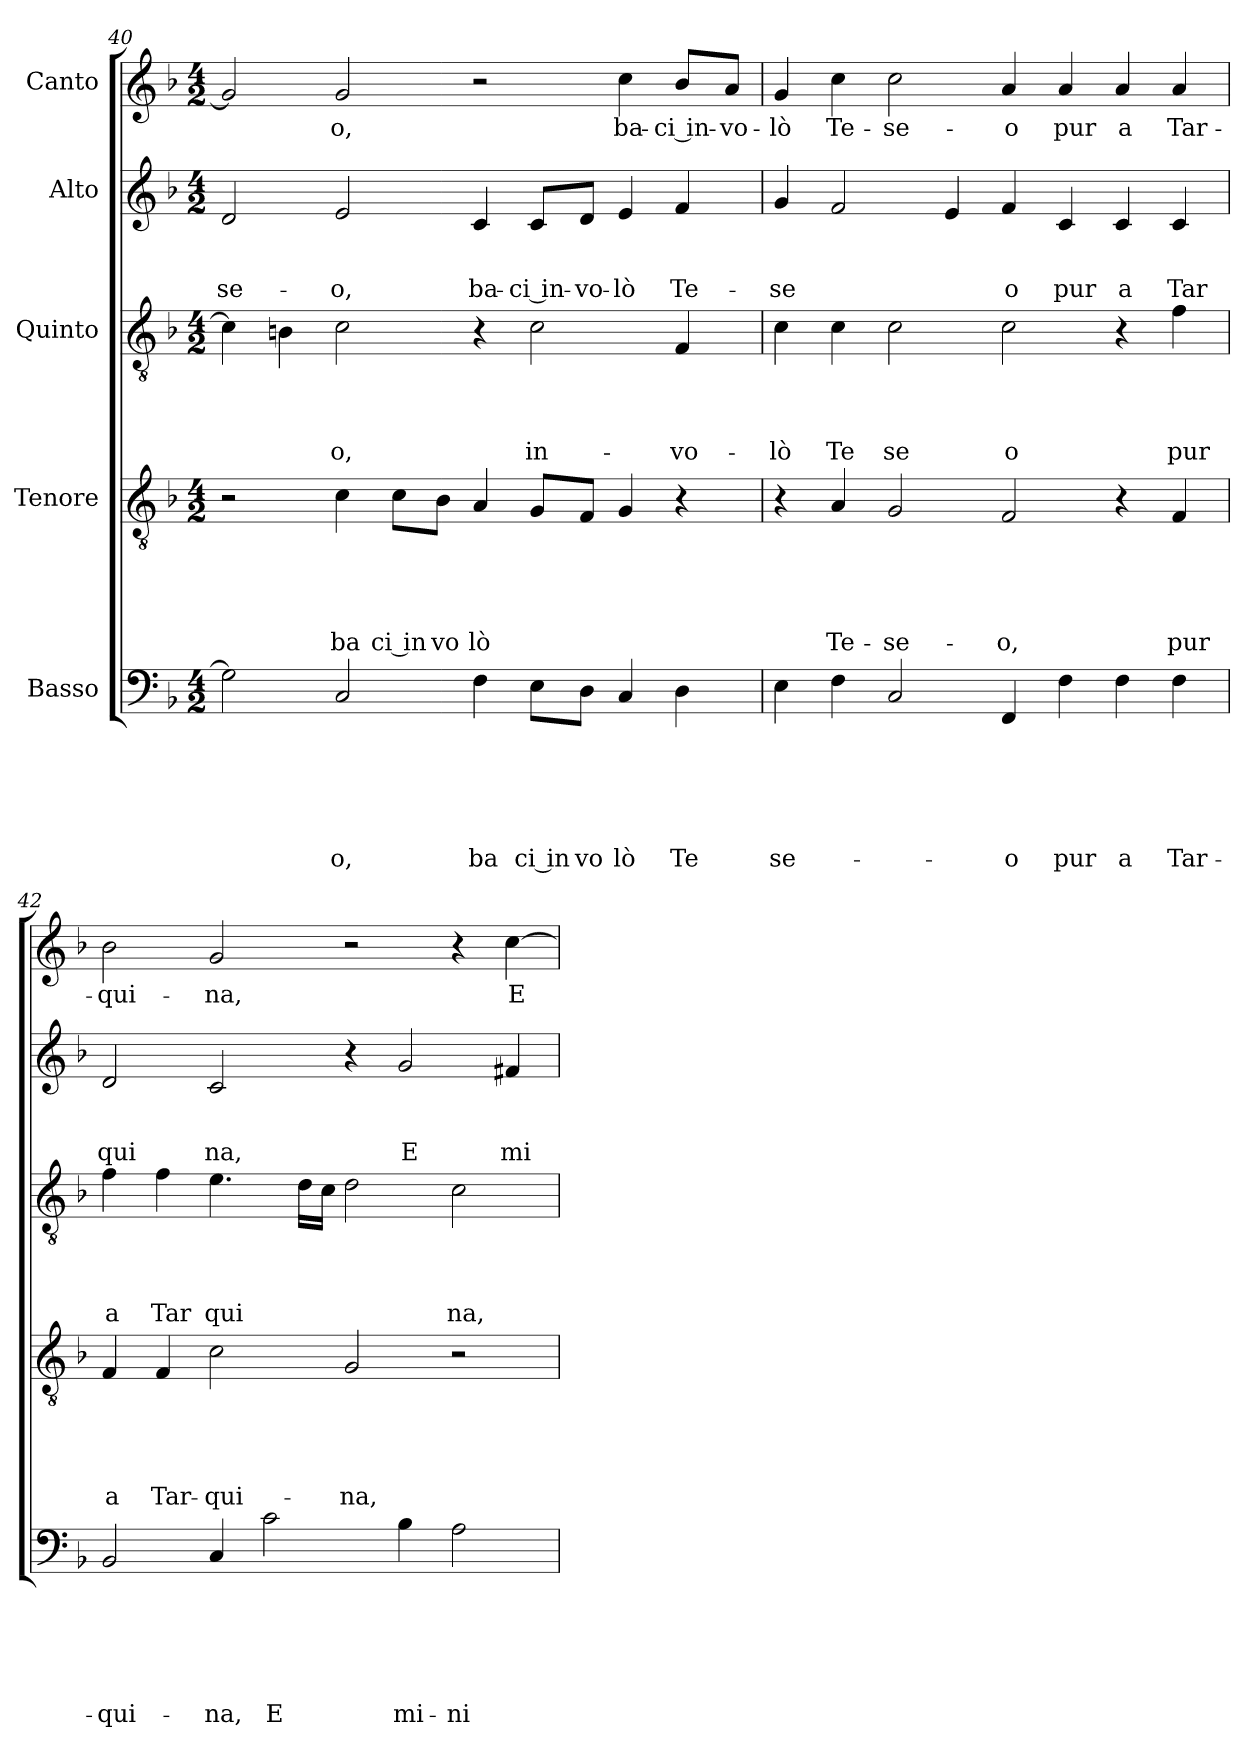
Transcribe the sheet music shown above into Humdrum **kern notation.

**kern	**text	**text	**text	**text	**text	**text	**kern	**text	**text	**text	**text	**text	**kern	**text	**text	**text	**text	**kern	**text	**text	**text	**kern	**text
*part5	*part5	*part5	*part5	*part5	*part5	*part5	*part4	*part4	*part4	*part4	*part4	*part4	*part3	*part3	*part3	*part3	*part3	*part2	*part2	*part2	*part2	*part1	*part1
*staff5	*staff5	*staff5	*staff5	*staff5	*staff5	*staff5	*staff4	*staff4	*staff4	*staff4	*staff4	*staff4	*staff3	*staff3	*staff3	*staff3	*staff3	*staff2	*staff2	*staff2	*staff2	*staff1	*staff1
*I"Basso	*	*	*	*	*	*	*I"Tenore	*	*	*	*	*	*I"Quinto	*	*	*	*	*I"Alto	*	*	*	*I"Canto	*
*clefF4	*	*	*	*	*	*	*clefGv2	*	*	*	*	*	*clefGv2	*	*	*	*	*clefG2	*	*	*	*clefG2	*
*ITrd-3c-5	*	*	*	*	*	*	*ITrd-3c-5	*	*	*	*	*	*ITrd-3c-5	*	*	*	*	*ITrd-3c-5	*	*	*	*	*
*k[b-e-]	*	*	*	*	*	*	*k[b-e-]	*	*	*	*	*	*k[b-e-]	*	*	*	*	*k[b-e-]	*	*	*	*k[b-]	*
*B-:	*	*	*	*	*	*	*B-:	*	*	*	*	*	*B-:	*	*	*	*	*B-:	*	*	*	*F:	*
*M4/2	*	*	*	*	*	*	*M4/2	*	*	*	*	*	*M4/2	*	*	*	*	*M4/2	*	*	*	*M4/2	*
=40	=40	=40	=40	=40	=40	=40	=40	=40	=40	=40	=40	=40	=40	=40	=40	=40	=40	=40	=40	=40	=40	=40	=40
!	!	!	!	!	!	!	!	!	!	!	!	!	!	!	!	!	!	!	!	!	!LO:LY:b	!	!
2c\]	.	.	.	.	.	.	2r	.	.	.	.	.	4f\]	.	.	.	.	2g/	.	.	-se-	2g/]	.
.	.	.	.	.	.	.	.	.	.	.	.	.	4en\	.	.	.	.	.	.	.	.	.	.
!	!	!	!	!	!	!LO:LY:b	!	!	!	!	!	!LO:LY:b	!	!	!	!	!LO:LY:b	!	!	!	!LO:LY:b	!	!LO:LY:b
2F/	.	.	.	.	.	o,	4f\	.	.	.	.	ba	2f\	.	.	.	-o,	2a/	.	.	-o,	2g/	-o,
!	!	!	!	!	!	!	!	!	!	!	!	!LO:LY:b:rj	!	!	!	!	!	!	!	!	!	!	!
.	.	.	.	.	.	.	8f\L	.	.	.	.	ci in	.	.	.	.	.	.	.	.	.	.	.
!	!	!	!	!	!	!	!	!	!	!	!	!LO:LY:b	!	!	!	!	!	!	!	!	!	!	!
.	.	.	.	.	.	.	8e-\J	.	.	.	.	vo	.	.	.	.	.	.	.	.	.	.	.
!	!	!	!	!	!	!LO:LY:b	!	!	!	!	!	!LO:LY:b	!	!	!	!	!	!	!	!	!LO:LY:b	!	!
4B-\	.	.	.	.	.	ba	4d/	.	.	.	.	lò	4r	.	.	.	.	4f/	.	.	ba-	2r	.
!	!	!	!	!	!	!LO:LY:b:rj	!	!	!	!	!	!	!	!	!	!	!LO:LY:b	!	!	!	!LO:LY:b:rj	!	!
8A\L	.	.	.	.	.	ci in	8c/L	.	.	.	.	.	2f\	.	.	.	in-	8f/L	.	.	-ci in-	.	.
!	!	!	!	!	!	!LO:LY:b	!	!	!	!	!	!	!	!	!	!	!	!	!	!	!LO:LY:b	!	!
8G\J	.	.	.	.	.	vo	8B-/J	.	.	.	.	.	.	.	.	.	.	8g/J	.	.	-vo-	.	.
!	!	!	!	!	!	!LO:LY:b	!	!	!	!	!	!	!	!	!	!	!	!	!	!	!LO:LY:b	!	!LO:LY:b
4F/	.	.	.	.	.	lò	4c/	.	.	.	.	.	.	.	.	.	.	4a/	.	.	-lò	4cc\	ba-
!	!	!	!	!	!	!LO:LY:b	!	!	!	!	!	!	!	!	!	!	!LO:LY:b	!	!	!	!LO:LY:b	!	!LO:LY:b:rj
4G\	.	.	.	.	.	Te	4r	.	.	.	.	.	4B-/	.	.	.	-vo-	4b-/	.	.	Te-	8b-/L	-ci in-
!	!	!	!	!	!	!	!	!	!	!	!	!	!	!	!	!	!	!	!	!	!	!	!LO:LY:b
.	.	.	.	.	.	.	.	.	.	.	.	.	.	.	.	.	.	.	.	.	.	8a/J	-vo-
!!LO:LB:g=z
=41	=41	=41	=41	=41	=41	=41	=41	=41	=41	=41	=41	=41	=41	=41	=41	=41	=41	=41	=41	=41	=41	=41	=41
!	!	!	!	!	!	!LO:LY:b	!	!	!	!	!	!	!	!	!	!	!LO:LY:b	!	!	!	!LO:LY:b	!	!LO:LY:b
4A\	.	.	.	.	.	se-	4r	.	.	.	.	.	4f\	.	.	.	-lò	4cc/	.	.	-se	4g/	-lò
!	!	!	!	!	!	!	!	!	!	!	!	!LO:LY:b	!	!	!	!	!LO:LY:b	!	!	!	!	!	!LO:LY:b
4B-\	.	.	.	.	.	.	4d/	.	.	.	.	Te-	4f\	.	.	.	Te	2b-/	.	.	.	4cc\	Te-
!	!	!	!	!	!	!	!	!	!	!	!	!LO:LY:b	!	!	!	!	!LO:LY:b	!	!	!	!	!	!LO:LY:b
2F/	.	.	.	.	.	.	2c/	.	.	.	.	-se-	2f\	.	.	.	se	.	.	.	.	2cc\	-se-
.	.	.	.	.	.	.	.	.	.	.	.	.	.	.	.	.	.	4a/	.	.	.	.	.
!	!	!	!	!	!	!LO:LY:b	!	!	!	!	!	!LO:LY:b	!	!	!	!	!LO:LY:b	!	!	!	!LO:LY:b	!	!LO:LY:b
4BB-/	.	.	.	.	.	-o	2B-/	.	.	.	.	-o,	2f\	.	.	.	o	4b-/	.	.	o	4a/	-o
!	!	!	!	!	!	!LO:LY:b	!	!	!	!	!	!	!	!	!	!	!	!	!	!	!LO:LY:b	!	!LO:LY:b
4B-\	.	.	.	.	.	pur	.	.	.	.	.	.	.	.	.	.	.	4f/	.	.	pur	4a/	pur
!	!	!	!	!	!	!LO:LY:b	!	!	!	!	!	!	!	!	!	!	!	!	!	!	!LO:LY:b	!	!LO:LY:b
4B-\	.	.	.	.	.	a	4r	.	.	.	.	.	4r	.	.	.	.	4f/	.	.	a	4a/	a
!	!	!	!	!	!	!LO:LY:b	!	!	!	!	!	!LO:LY:b	!	!	!	!	!LO:LY:b	!	!	!	!LO:LY:b	!	!LO:LY:b
4B-\	.	.	.	.	.	Tar-	4B-/	.	.	.	.	pur	4b-\	.	.	.	pur	4f/	.	.	Tar	4a/	Tar-
=42	=42	=42	=42	=42	=42	=42	=42	=42	=42	=42	=42	=42	=42	=42	=42	=42	=42	=42	=42	=42	=42	=42	=42
!	!	!	!	!	!	!LO:LY:b	!	!	!	!	!	!LO:LY:b	!	!	!	!	!LO:LY:b	!	!	!	!LO:LY:b	!	!LO:LY:b
2E-/	.	.	.	.	.	-qui-	4B-/	.	.	.	.	a	4b-\	.	.	.	a	2g/	.	.	qui	2b-\	-qui-
!	!	!	!	!	!	!	!	!	!	!	!	!LO:LY:b	!	!	!	!	!LO:LY:b	!	!	!	!	!	!
.	.	.	.	.	.	.	4B-/	.	.	.	.	Tar-	4b-\	.	.	.	Tar	.	.	.	.	.	.
!	!	!	!	!	!	!LO:LY:b	!	!	!	!	!	!LO:LY:b	!	!	!	!	!LO:LY:b	!	!	!	!LO:LY:b	!	!LO:LY:b
4F/	.	.	.	.	.	-na,	2f\	.	.	.	.	-qui-	4.a\	.	.	.	qui	2f/	.	.	na,	2g/	-na,
!	!	!	!	!	!	!LO:LY:b	!	!	!	!	!	!	!	!	!	!	!	!	!	!	!	!	!
2f\	.	.	.	.	.	E	.	.	.	.	.	.	.	.	.	.	.	.	.	.	.	.	.
.	.	.	.	.	.	.	.	.	.	.	.	.	16g\LL	.	.	.	.	.	.	.	.	.	.
.	.	.	.	.	.	.	.	.	.	.	.	.	16f\JJ	.	.	.	.	.	.	.	.	.	.
!	!	!	!	!	!	!	!	!	!	!	!	!LO:LY:b	!	!	!	!	!	!	!	!	!	!	!
.	.	.	.	.	.	.	2c/	.	.	.	.	-na,	2g\	.	.	.	.	4r	.	.	.	2r	.
!	!	!	!	!	!	!LO:LY:b	!	!	!	!	!	!	!	!	!	!	!	!	!	!	!LO:LY:b	!	!
4e-\	.	.	.	.	.	mi-	.	.	.	.	.	.	.	.	.	.	.	2cc/	.	.	E	.	.
!	!	!	!	!	!	!LO:LY:b	!	!	!	!	!	!	!	!	!	!	!LO:LY:b	!	!	!	!	!	!
2d\	.	.	.	.	.	-ni-	2r	.	.	.	.	.	2f\	.	.	.	na,	.	.	.	.	4r	.
!	!	!	!	!	!	!	!	!	!	!	!	!	!	!	!	!	!	!	!	!	!LO:LY:b	!	!LO:LY:b
.	.	.	.	.	.	.	.	.	.	.	.	.	.	.	.	.	.	4bn/	.	.	mi	[>4cc\	E
=	=	=	=	=	=	=	=	=	=	=	=	=	=	=	=	=	=	=	=	=	=	=	=
*-	*-	*-	*-	*-	*-	*-	*-	*-	*-	*-	*-	*-	*-	*-	*-	*-	*-	*-	*-	*-	*-	*-	*-
